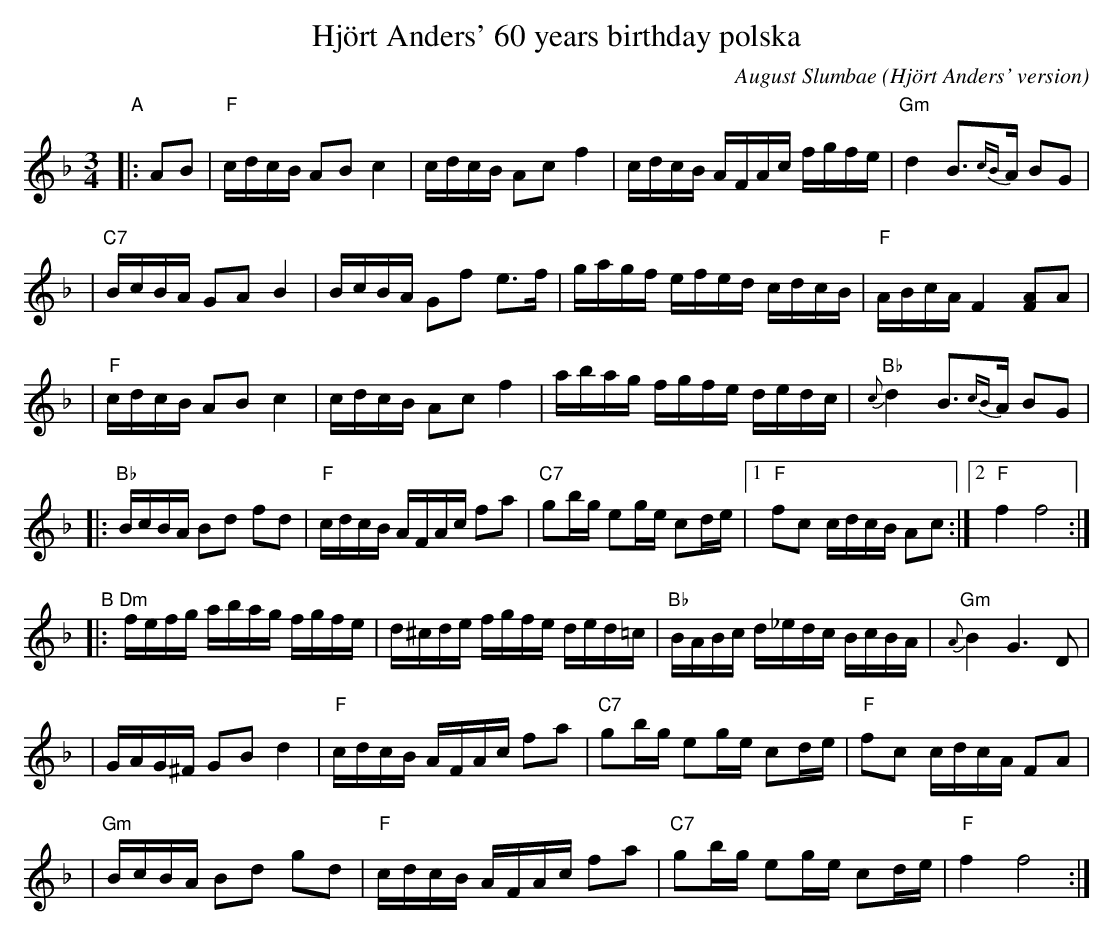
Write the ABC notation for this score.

X:1
T: Hj\"ort Anders' 60 years birthday polska
C: August Slumbae
O: Hj\"ort Anders' version
M: 3/4
L: 1/16
K: F
"A"\
|: A2B2 \
| "F"cdcB A2B2 c4 \
| cdcB A2c2 f4 \
| cdcB AFAc fgfe \
| "Gm"d4 B3{cB}A B2G2 |
| "C7"BcBA G2A2 B4 \
| BcBA G2f2 e3f \
| gagf efed cdcB \
| "F"ABcA F4 [A2F2]A2 |
| "F"cdcB A2B2 c4 \
| cdcB A2c2 f4 \
| abag fgfe dedc \
| "Bb"{c}d4 B3{cB}A B2G2 |
|: "Bb"BcBA B2d2 f2d2 \
| "F"cdcB AFAc f2a2 \
| "C7"g2bg e2ge c2de \
|1 "F"f2c2 cdcB A2c2 \
:|2 "F"f4 f8 :|
"B"\
|: "Dm"fefg abag fgfe \
| d^cde fgfe ded=c \
| "Bb"BABc d_edc BcBA \
| "Gm"{A}B4 G6 D2 |
| GAG^F G2B2 d4 \
| "F"cdcB AFAc f2a2 \
| "C7"g2bg e2ge c2de \
| "F"f2c2 cdcA F2A2 |
| "Gm"BcBA B2d2 g2d2 \
| "F"cdcB AFAc f2a2 \
| "C7"g2bg e2ge c2de \
| "F"f4 f8 :|
